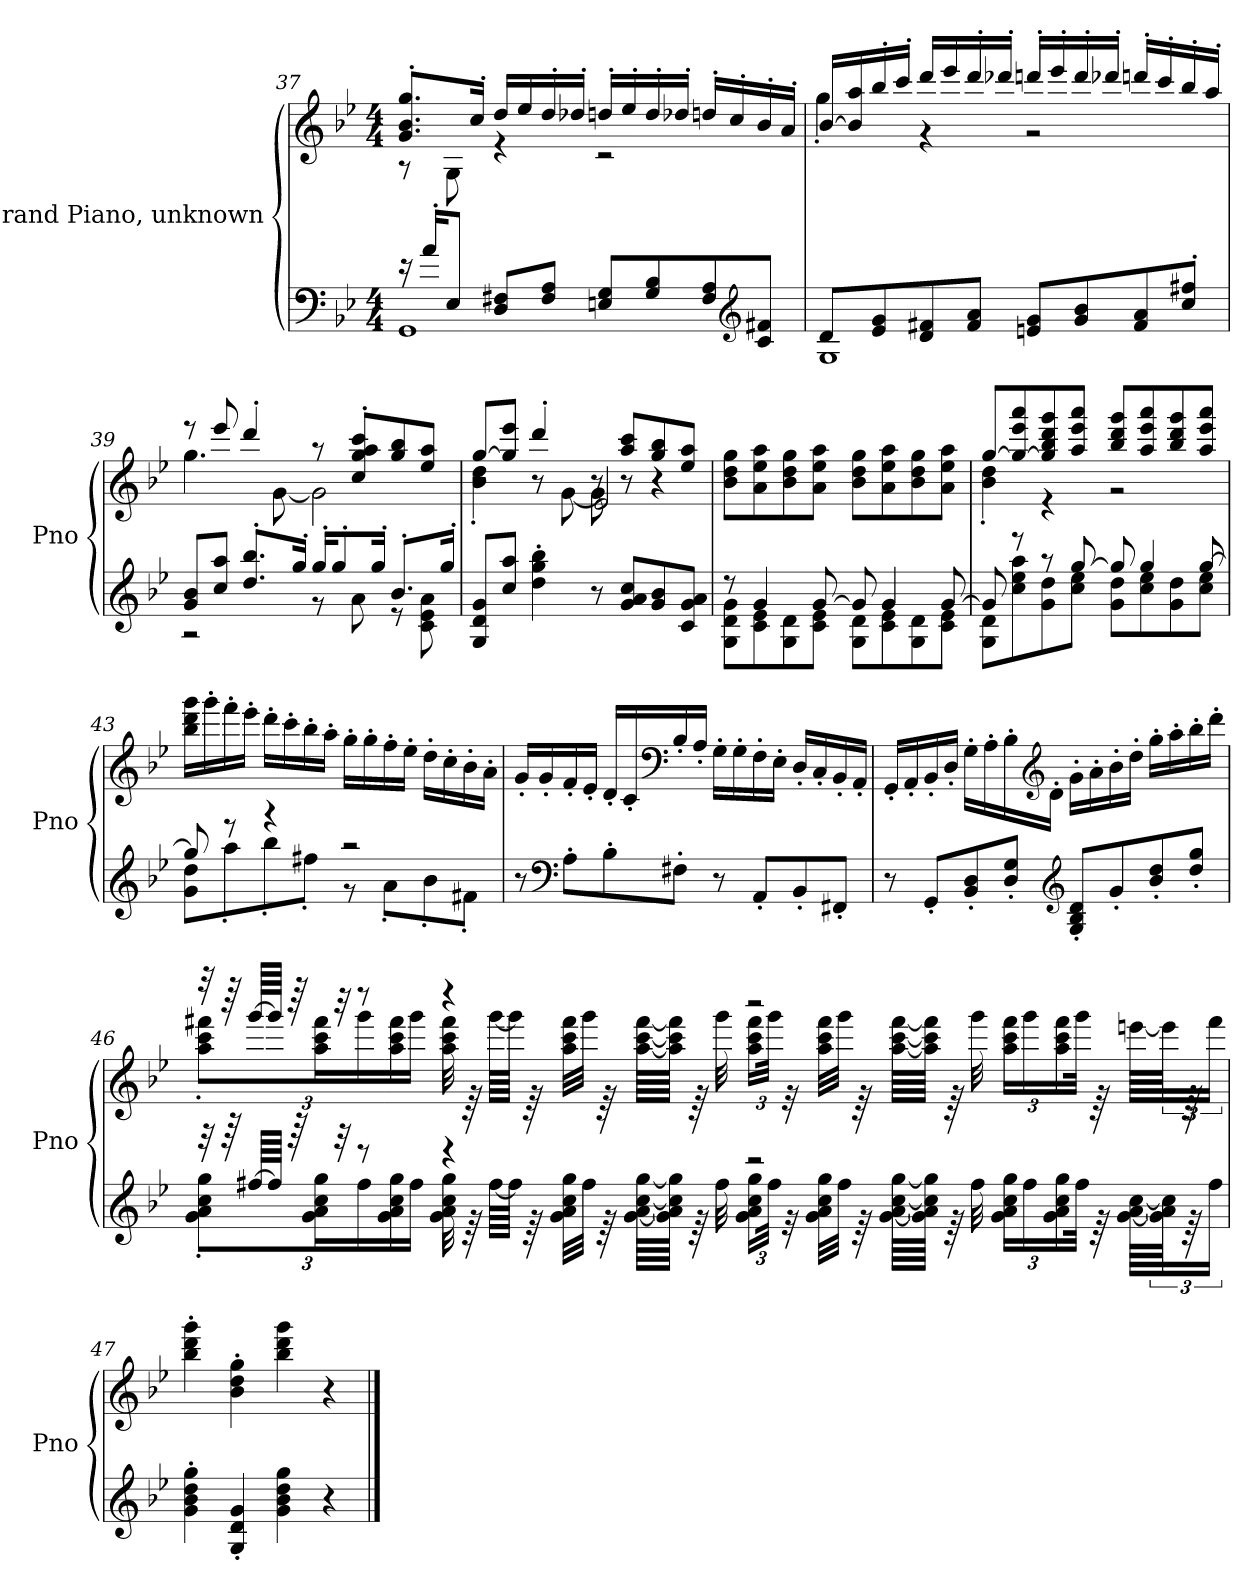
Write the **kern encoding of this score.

**kern	**kern
*part1	*part1
*staff2	*staff1
*I"Grand Piano, unknown	*
*I'Pno	*
!!LO:LB:g=z
*clefF4	*clefG2
*k[b-e-]	*k[b-e-]
*M4/4	*M4/4
=37	=37
*^	*^
16r	1GG	8.g/' 8.b-/' 8.gg/'L	8r
16a'/KL	.	.	.
8E-/J	.	.	8G\
.	.	16cc'/Jk	.
8D/ 8F#X/L	.	16dd/LL	4r
.	.	16ee-/	.
8F#/ 8A/J	.	16dd'/	.
.	.	16dd-X'/JJ	.
8En/ 8G/L	.	16ddn'/LL	2r
.	.	16ee-'/	.
8G/ 8B-/	.	16dd'/	.
.	.	16dd-X'/JJ	.
8F#/ 8A/	.	16ddn'/LL	.
.	.	16cc'/	.
*clefG2	*	*	*
8c/ 8f#X/J	.	16b-'/	.
.	.	16a'/JJ	.
=38	=38	=38	=38
8d/L	1G	[16b-/LL	4gg'\
.	.	16b-/] 16aa/	.
8e-/ 8g/	.	16bb-'/	.
.	.	16ccc'/JJ	.
8d/ 8f#X/	.	16ddd/LL	4r
.	.	16eee-/	.
8f#/ 8a/J	.	16ddd'/	.
.	.	16ddd-X'/JJ	.
8en/ 8g/L	.	16dddn'/LL	2r
.	.	16eee-'/	.
8g/ 8b-/	.	16ddd'/	.
.	.	16ddd-X'/JJ	.
8f#/ 8a/	.	16dddn'/LL	.
.	.	16ccc'/	.
8cc/' 8ff#X/'J	.	16bb-'/	.
.	.	16aa'/JJ	.
!!LO:LB:g=z	!!
=39	=39	=39	=39
8g/ 8b-/L	2r	8r	4.gg\
8cc/ 8aa/J	.	8eee-/	.
8.dd/' 8.bb-/'L	.	4ddd'/	.
.	.	.	[8g\
16gg'/Jk	.	.	.
16gg'/KL	8r	8r	2g\]
8gg'/	.	.	.
.	8a\	8cc/' 8gg/' 8aa/' 8ccc/'L	.
16gg'/Jk	.	.	.
8.b-'/L	8r	8gg/ 8bb-/	.
.	8c\ 8e-\ 8a\	8ee-/ 8aa/J	.
16gg'/Jk	.	.	.
*v	*v	*	*
=40	=40	=40
*	*	*^
8G/ 8d/ 8g/L	[8gg/L	4b-\' 4dd\'	2r
8cc/ 8aa/J	8gg/] 8eee-/J	.	.
4dd\' 4gg\' 4bb-\'	4ddd'/	8r	.
.	.	[8g\	.
8r	8r	8g\]	2e-/
8g/ 8a/ 8cc/L	8aa/ 8ccc/L	8r	.
8g/ 8b-/	8gg/ 8bb-/	4r	.
8c/ 8g/ 8a/J	8ee-/ 8aa/J	.	.
*	*v	*v	*v
=41	=41
*^	*
8r	8G\ 8d\ 8g\L	8b-\ 8dd\ 8gg\L
4g/	8c\ 8e-\	8a\ 8ee-\ 8aa\
.	8G\ 8d\	8b-\ 8dd\ 8gg\
[8g/	8c\ 8e-\J	8a\ 8ee-\ 8aa\J
8g/]	8G\ 8d\L	8b-\ 8dd\ 8gg\L
4g/	8c\ 8e-\	8a\ 8ee-\ 8aa\
.	8G\ 8d\	8b-\ 8dd\ 8gg\
[8g/	8c\ 8e-\J	8a\ 8ee-\ 8aa\J
!!LO:LB:g=z
=42	=42	=42
*	*	*^
8g/]	8G\ 8d\L	[8gg/L	4b-\' 4dd\'
8r	8cc\ 8ee-\ 8aa\	8gg/_ 8eee-/ 8aaa/	.
8r	8g\ 8dd\	8gg/] 8bb-/ 8ddd/ 8ggg/	4r
[8gg/	8cc\ 8ee-\J	8aa/ 8eee-/ 8aaa/J	.
8gg/]	8g\ 8dd\L	8bb-/ 8ddd/ 8ggg/L	2r
4gg/	8cc\ 8ee-\	8aa/ 8eee-/ 8aaa/	.
.	8g\ 8dd\	8bb-/ 8ddd/ 8ggg/	.
[8gg/	8cc\ 8ee-\J	8aa/ 8eee-/ 8aaa/J	.
*	*	*v	*v
=43	=43	=43
8gg/]	8g\ 8dd\L	16bb-\ 16ddd\ 16ggg\LL
.	.	16ggg'\
8r	8aa'\	16fff'\
.	.	16eee-'\JJ
4r	8bb-'\	16ddd'\LL
.	.	16ccc'\
.	8ff#X'\J	16bb-'\
.	.	16aa'\JJ
2r	8r	16gg'\LL
.	.	16gg'\
.	8a'\L	16ff'\
.	.	16ee-'\JJ
.	8b-'\	16dd'\LL
.	.	16cc'\
.	8f#X'\J	16b-'\
.	.	16a'\JJ
*v	*v	*
!!LO:PB:g=z
=44	=44
8r	16g'/LL
.	16g'/
*clefF4	*
8A'\L	16f'/
.	16e-'/JJ
8B-'\	16d'/LL
.	16c'/
*	*clefF4
8F#X'\J	16B-'/
.	16A'/JJ
8r	16G'\LL
.	16G'\
8AA'/L	16F'\
.	16E-'\JJ
8BB-'/	16D'/LL
.	16C'/
8FF#X'/J	16BB-'/
.	16AA'/JJ
=45	=45
8r	16GG'/LL
.	16AA'/
8GG'/L	16BB-'/
.	16D'/JJ
8BB-/' 8D/'	16G'\LL
.	16A'\
8D/' 8G/'J	16B-'\
*	*clefG2
.	16d'\JJ
*clefG2	*
8G/' 8B-/' 8d/'L	16g'\LL
.	16a'\
8g'/	16b-'\
.	16dd'\JJ
8b-/' 8dd/'	16gg'\LL
.	16aa'\
8dd/' 8gg/'J	16bb-'\
.	16ddd'\JJ
!!LO:LB:g=z
=46	=46
*^	*^
*	*Xbrackettup	*	*Xbrackettup
32r	12g\' 12a\' 12cc\' 12gg\'L	32r	12aa\' 12ccc\' 12fff#X\'L
64r	.	64r	.
[64ff#X/LLLL	.	[64ggg/LLLL	.
64ff#/JJJJ]	.	64ggg/JJJJ]	.
64r	.	64r	.
.	24g\ 24a\ 24cc\ 24gg\L	.	24aa\ 24ccc\ 24fff#\L
32r	.	32r	.
8r	24ff#\	8r	24ggg\
.	24g\ 24a\ 24cc\ 24gg\	.	24aa\ 24ccc\ 24fff#\
.	24ff#\JJ	.	24ggg\JJ
4r	32g\ 32a\ 32cc\ 32gg\	4r	32aa\ 32ccc\ 32fff#\
.	64r	.	64r
.	[64ff#\LLLL	.	[64ggg\LLLL
.	64ff#\JJJJ]	.	64ggg\JJJJ]
.	64r	.	64r
.	32g\ 32a\ 32cc\ 32gg\LLL	.	32aa\ 32ccc\ 32fff#\LLL
.	32ff#\JJJ	.	32ggg\JJJ
.	64r	.	64r
.	[64g\ [64a\ [64cc\ [64gg\LLLL	.	[64aa\ [64ccc\ [64fff#\LLLL
.	64g\] 64a\] 64cc\] 64gg\]JJJJ	.	64aa\] 64ccc\] 64fff#\]JJJJ
.	64r	.	64r
.	32ff#\	.	32ggg\
2r	24g\ 24a\ 24cc\ 24gg\LL	2r	24aa\ 24ccc\ 24fff#\LL
.	48ff#\JJk	.	48ggg\JJk
.	32r	.	32r
.	32g\ 32a\ 32cc\ 32gg\LLL	.	32aa\ 32ccc\ 32fff#\LLL
.	32ff#\JJJ	.	32ggg\JJJ
.	64r	.	64r
.	[64g\ [64a\ [64cc\ [64gg\LLLL	.	[64aa\ [64ccc\ [64fff#\LLLL
.	64g\] 64a\] 64cc\] 64gg\]JJJJ	.	64aa\] 64ccc\] 64fff#\]JJJJ
.	64r	.	64r
.	32ff#\	.	32ggg\
.	24g\ 24a\ 24cc\ 24gg\LL	.	24aa\ 24ccc\ 24fff#\LL
.	24ff#\	.	24ggg\
.	24g\ 24a\ 24cc\ 24gg\	.	24aa\ 24ccc\ 24fff#\
.	32ff#\JJk	.	32ggg\JJk
.	64r	.	64r
.	[64g\ [64a\ [64cc\LLLL	.	[64eeen\LLLL
*	*brackettup	*	*brackettup
.	96g\] 96a\] 96cc\]JJJJ	.	96eee\JJJJ]
.	96r	.	96r
.	24ff#\	.	24fff#\
*v	*v	*	*
*	*v	*v
!!LO:LB:g=z
=47	=47
4g\' 4b-\' 4dd\' 4gg\'	4bb-\' 4ddd\' 4ggg\'
4G/' 4d/' 4g/'	4b-\' 4dd\' 4gg\'
4g\ 4b-\ 4dd\ 4gg\	4bb-\ 4ddd\ 4ggg\
4r	4r
==	==
*-	*-
